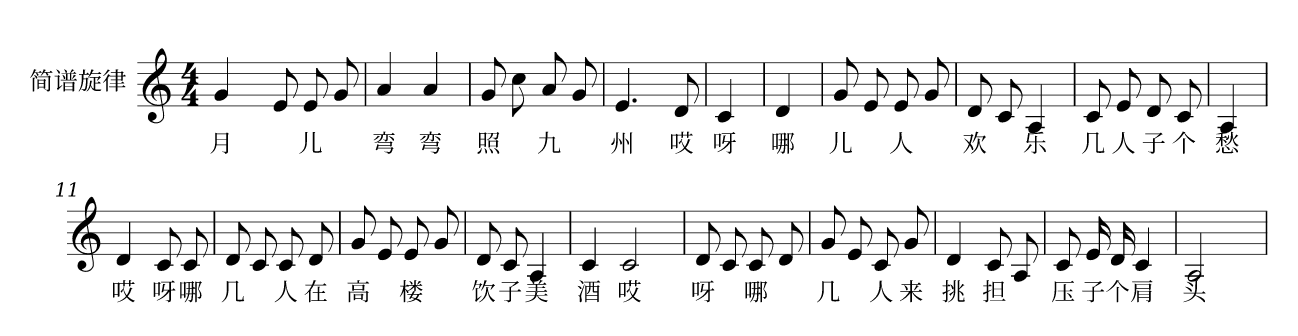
**kern	**text
*part1	*part1
*staff1	*staff1
*I"简谱旋律	*
*k[]	*
*M4/4	*
=1	=1
!LO:N:vis=4	!
4.g	月
8e	.
8e	儿
8g	.
=2	=2
4a	弯
4a	弯
=3	=3
8g	照
8cc	.
8a	九
8g	.
=4	=4
4.e	州
8d	哎
=5	=5
4c	呀
=6	=6
4d	哪
=7	=7
8g	儿
8e	.
8e	人
8g	.
=8	=8
8d	欢
8c	.
4A	乐
=9	=9
8c	几
8e	人
8d	子
8c	个
=10	=10
4A	愁
=11	=11
4d	哎
8c	呀
8c	哪
=12	=12
8d	几
8c	.
8c	人
8d	在
=13	=13
8g	高
8e	.
8e	楼
8g	.
=14	=14
8d	饮
8c	子
4A	美
=15	=15
4c	酒
2c	哎
=16	=16
8d	呀
8c	.
8c	哪
8d	.
=17	=17
8g	几
8e	.
8c	人
8g	来
=18	=18
4d	挑
8c	担
8A	.
=19	=19
8c	压
16e	子
16d	个
4c	肩
=20	=20
!LO:N:vis=2	!
2.A	头
=	=
*-	*-
